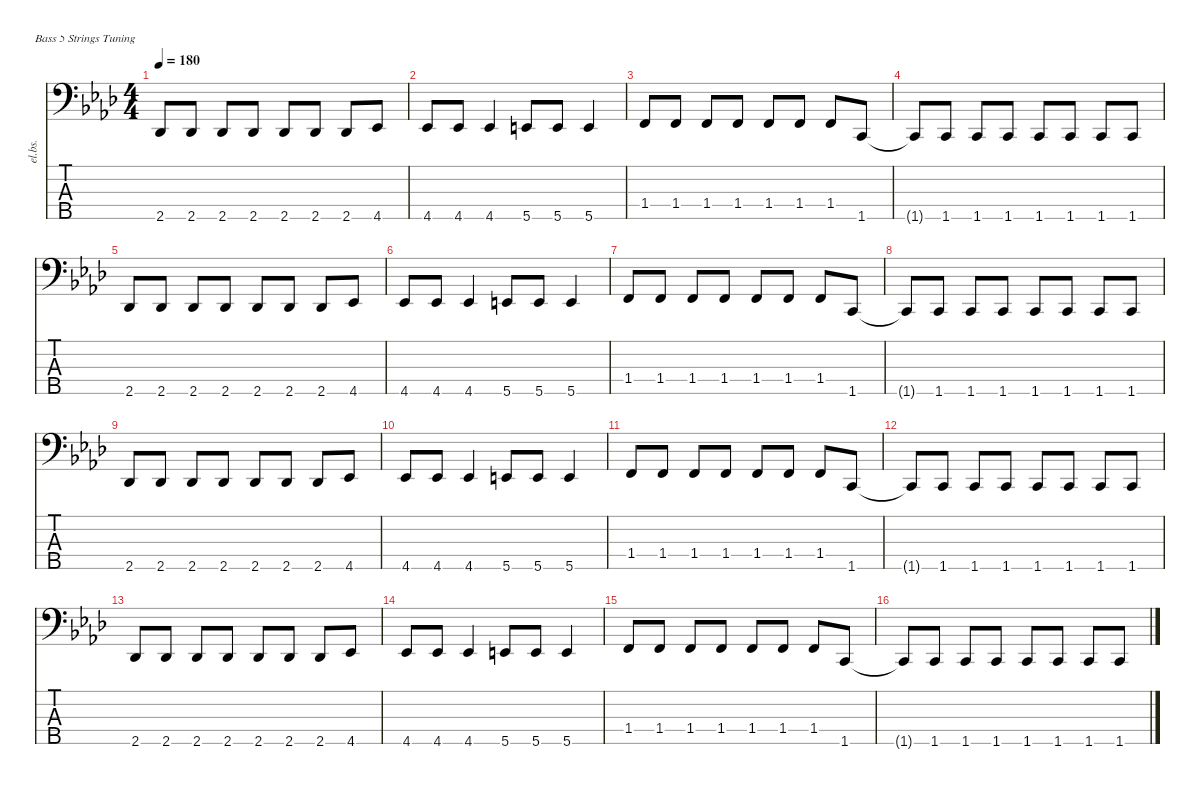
\defaultSystemsLayout 4
\hideDynamics
\bracketExtendMode nobrackets
\otherSystemsTrackNameOrientation horizontal
\track ("Bass" "el.bs.") {instrument electricbasspick}
\staff {score tabs}
\tuning (G2 D2 A1 E1 B0)
\ts (4 4)
\tempo 180
\clef f4
\ks fminor
2.5{acc b}.8{dy f} 2.5{acc b}.8 2.5{acc b}.8 2.5{acc b}.8 2.5{acc b}.8 2.5{acc b}.8 2.5{acc b}.8 4.5{acc b}.8 |
4.5{acc b}.8 4.5{acc b}.8 4.5{acc b}.4 5.5{acc forcenatural}.8{beam Up} 5.5{acc forcenatural}.8{beam Up} 5.5{acc forcenatural}.4{beam Up} |
1.4{acc forcenatural}.8{beam Up} 1.4{acc forcenatural}.8{beam Up} 1.4{acc forcenatural}.8{beam Up} 1.4{acc forcenatural}.8{beam Up} 1.4{acc forcenatural}.8{beam Up} 1.4{acc forcenatural}.8{beam Up} 1.4{acc forcenatural}.8{beam Up} 1.5{acc forcenatural}.8{beam Up} |
1.5{t acc forcenatural}.8{beam Up} 1.5{acc forcenatural}.8{beam Up} 1.5{acc forcenatural}.8{beam Up} 1.5{acc forcenatural}.8{beam Up} 1.5{acc forcenatural}.8{beam Up} 1.5{acc forcenatural}.8{beam Up} 1.5{acc forcenatural}.8{beam Up} 1.5{acc forcenatural}.8{beam Up} |
2.5{acc b}.8 2.5{acc b}.8 2.5{acc b}.8 2.5{acc b}.8 2.5{acc b}.8 2.5{acc b}.8 2.5{acc b}.8 4.5{acc b}.8 |
4.5{acc b}.8 4.5{acc b}.8 4.5{acc b}.4 5.5{acc forcenatural}.8{beam Up} 5.5{acc forcenatural}.8{beam Up} 5.5{acc forcenatural}.4{beam Up} |
1.4{acc forcenatural}.8{beam Up} 1.4{acc forcenatural}.8{beam Up} 1.4{acc forcenatural}.8{beam Up} 1.4{acc forcenatural}.8{beam Up} 1.4{acc forcenatural}.8{beam Up} 1.4{acc forcenatural}.8{beam Up} 1.4{acc forcenatural}.8{beam Up} 1.5{acc forcenatural}.8{beam Up} |
1.5{t acc forcenatural}.8{beam Up} 1.5{acc forcenatural}.8{beam Up} 1.5{acc forcenatural}.8{beam Up} 1.5{acc forcenatural}.8{beam Up} 1.5{acc forcenatural}.8{beam Up} 1.5{acc forcenatural}.8{beam Up} 1.5{acc forcenatural}.8{beam Up} 1.5{acc forcenatural}.8{beam Up} |
2.5{acc b}.8 2.5{acc b}.8 2.5{acc b}.8 2.5{acc b}.8 2.5{acc b}.8 2.5{acc b}.8 2.5{acc b}.8 4.5{acc b}.8 |
4.5{acc b}.8 4.5{acc b}.8 4.5{acc b}.4 5.5{acc forcenatural}.8{beam Up} 5.5{acc forcenatural}.8{beam Up} 5.5{acc forcenatural}.4{beam Up} |
1.4{acc forcenatural}.8{beam Up} 1.4{acc forcenatural}.8{beam Up} 1.4{acc forcenatural}.8{beam Up} 1.4{acc forcenatural}.8{beam Up} 1.4{acc forcenatural}.8{beam Up} 1.4{acc forcenatural}.8{beam Up} 1.4{acc forcenatural}.8{beam Up} 1.5{acc forcenatural}.8{beam Up} |
1.5{t acc forcenatural}.8{beam Up} 1.5{acc forcenatural}.8{beam Up} 1.5{acc forcenatural}.8{beam Up} 1.5{acc forcenatural}.8{beam Up} 1.5{acc forcenatural}.8{beam Up} 1.5{acc forcenatural}.8{beam Up} 1.5{acc forcenatural}.8{beam Up} 1.5{acc forcenatural}.8{beam Up} |
2.5{acc b}.8 2.5{acc b}.8 2.5{acc b}.8 2.5{acc b}.8 2.5{acc b}.8 2.5{acc b}.8 2.5{acc b}.8 4.5{acc b}.8 |
4.5{acc b}.8 4.5{acc b}.8 4.5{acc b}.4 5.5{acc forcenatural}.8{beam Up} 5.5{acc forcenatural}.8{beam Up} 5.5{acc forcenatural}.4{beam Up} |
1.4{acc forcenatural}.8{beam Up} 1.4{acc forcenatural}.8{beam Up} 1.4{acc forcenatural}.8{beam Up} 1.4{acc forcenatural}.8{beam Up} 1.4{acc forcenatural}.8{beam Up} 1.4{acc forcenatural}.8{beam Up} 1.4{acc forcenatural}.8{beam Up} 1.5{acc forcenatural}.8{beam Up} |
1.5{t acc forcenatural}.8{beam Up} 1.5{acc forcenatural}.8{beam Up} 1.5{acc forcenatural}.8{beam Up} 1.5{acc forcenatural}.8{beam Up} 1.5{acc forcenatural}.8{beam Up} 1.5{acc forcenatural}.8{beam Up} 1.5{acc forcenatural}.8{beam Up} 1.5{acc forcenatural}.8{beam Up}
